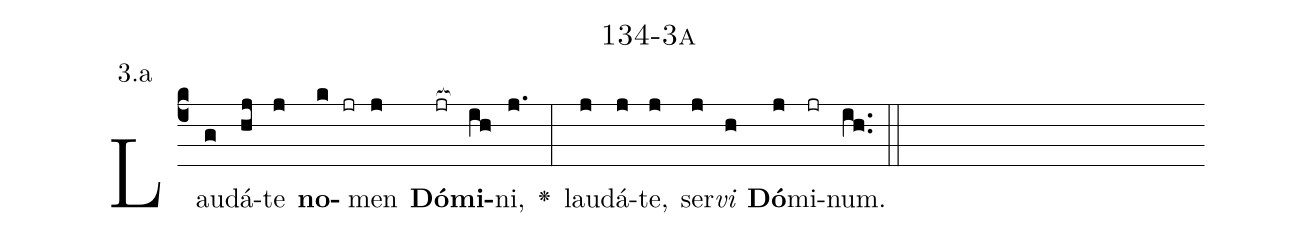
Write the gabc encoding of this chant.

name: 134-3a;
annotation: 3.a;
%%
(c4)Lau(g)dá(hj)te(j) <b>no</b>(k jr)men(j) <b>Dó</b>(jr[ocb:1{])<b>mi</b>(ih[ocb:0}])ni,(j.) <v>\greheightstar</v>(:) lau(j)dá(j)te,(j) ser(j)<i>vi</i>(h) <b>Dó</b>(j)mi(jr)num.(ih..) (::)


%E(j) u(j) o(j) u(h) a(j) e.(ih..) (::)
